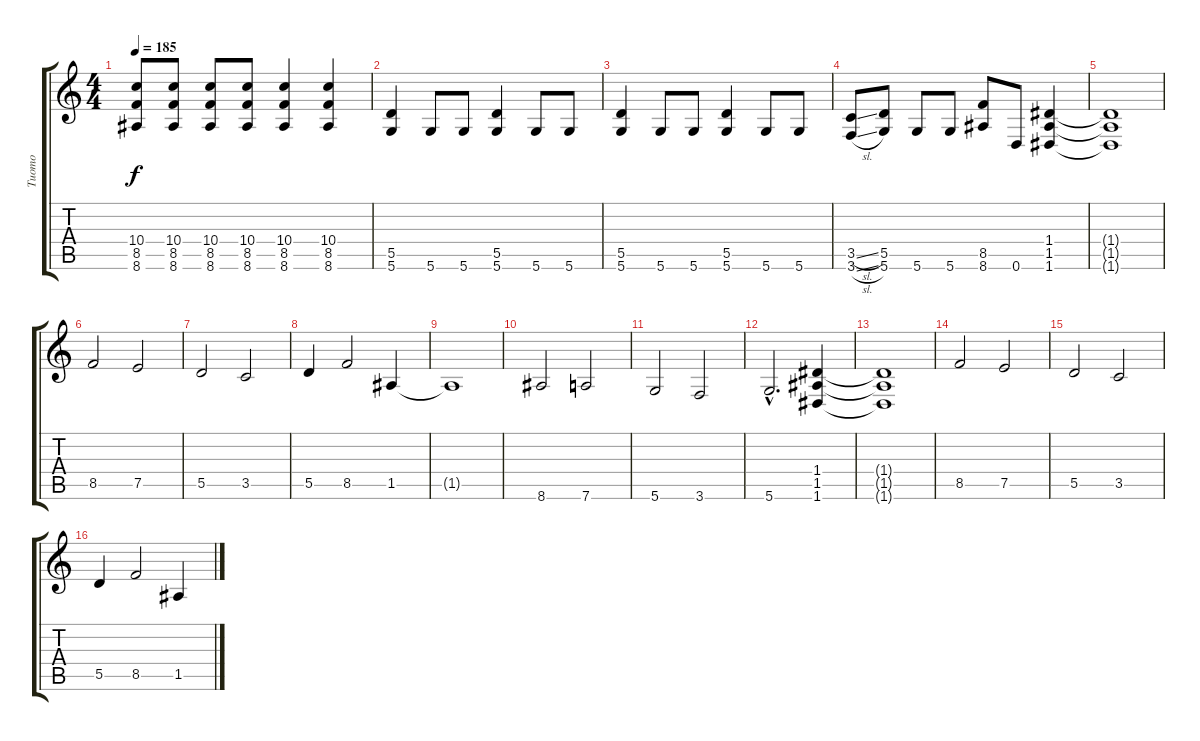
\track ("Tuomo" "Tuomo") {instrument distortionguitar}
\staff {score tabs}
\tuning (E4 B3 G3 D3 A2 D2) {hide}
\ts (4 4)
\tempo 185
\clef g2
\ks c
(10.4{t} 8.5{t} 8.6{t}).8{dy f} (10.4 8.5 8.6).8 (10.4 8.5 8.6).8 (10.4 8.5 8.6).8 (10.4 8.5 8.6).4 (10.4 8.5 8.6).4 |
(5.5 5.6).4 5.6.8 5.6.8 (5.5 5.6).4 5.6.8 5.6.8 |
(5.5 5.6).4 5.6.8 5.6.8 (5.5 5.6).4 5.6.8 5.6.8 |
(3.5{sl} 3.6{sl}).8 (5.5 5.6).8 5.6.8 5.6.8 (8.5 8.6).8 0.6.8 (1.4 1.5 1.6).4 |
(1.4{t} 1.5{t} 1.6{t}).1 |
8.5.2 7.5.2 |
5.5.2 3.5.2 |
5.5.4 8.5.2 1.5.4 |
1.5{t}.1 |
8.6.2 7.6.2 |
5.6.2 3.6.2 |
5.6{hac}.2{d} (1.4 1.5 1.6).4 |
(1.4{t} 1.5{t} 1.6{t}).1 |
8.5.2 7.5.2 |
5.5.2 3.5.2 |
5.5.4 8.5.2 1.5.4
